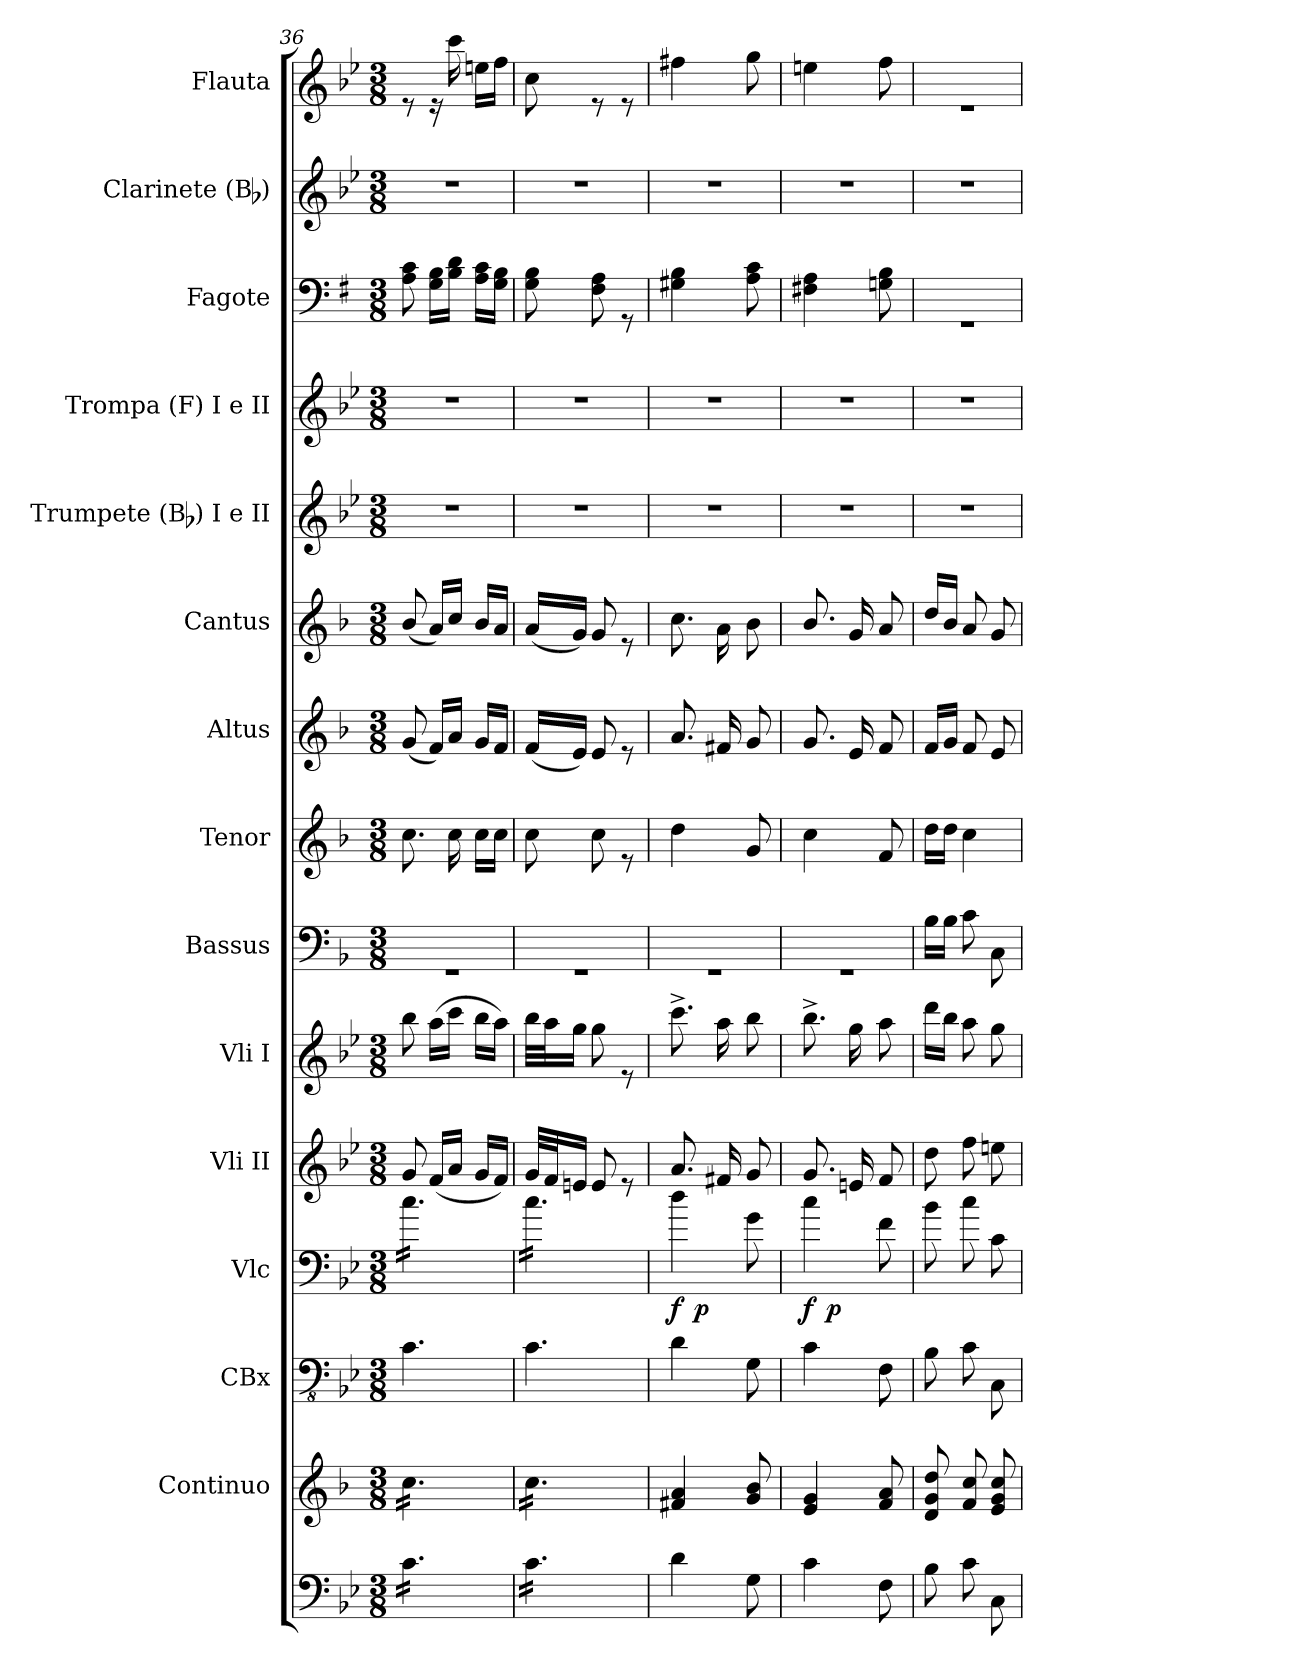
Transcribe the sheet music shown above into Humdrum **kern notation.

**kern	**kern	**kern	**kern	**dynam	**kern	**kern	**kern	**kern	**kern	**kern	**kern	**kern	**kern	**kern	**kern
*part15	*part14	*part13	*part12	*part12	*part11	*part10	*part9	*part8	*part7	*part6	*part5	*part4	*part3	*part2	*part1
*staff15	*staff14	*staff13	*staff12	*staff12	*staff11	*staff10	*staff9	*staff8	*staff7	*staff6	*staff5	*staff4	*staff3	*staff2	*staff1
*	*I"Continuo	*I"CBx	*I"Vlc	*	*I"Vli II	*I"Vli I	*I"Bassus	*I"Tenor	*I"Altus	*I"Cantus	*I"Trumpete (Bb) I e II	*I"Trompa (F) I e II	*I"Fagote	*I"Clarinete (Bb)	*I"Flauta
*	*	*	*	*	*	*	*	*	*	*	*I'Trb	*	*	*	*
*clefF4	*clefG2	*clefFv4	*clefF4	*	*clefG2	*clefG2	*clefF4	*clefG2	*clefG2	*clefG2	*clefG2	*clefG2	*clefF4	*clefG2	*clefG2
*	*	*	*ITrd7c12	*	*	*	*	*	*	*	*	*	*ITrd1c2	*ITrd-7c-12	*
*k[b-e-]	*k[b-]	*k[b-e-]	*k[b-e-]	*	*k[b-e-]	*k[b-e-]	*k[b-]	*k[b-]	*k[b-]	*k[b-]	*k[b-e-]	*k[b-e-]	*k[b-]	*k[b-e-]	*k[b-e-]
*B-:	*F:	*B-:	*B-:	*	*B-:	*B-:	*F:	*F:	*F:	*F:	*B-:	*B-:	*F:	*B-:	*B-:
*M3/8	*M3/8	*M3/8	*M3/8	*	*M3/8	*M3/8	*M3/8	*M3/8	*M3/8	*M3/8	*M3/8	*M3/8	*M3/8	*M3/8	*M3/8
=36	=36	=36	=36	=36	=36	=36	=36	=36	=36	=36	=36	=36	=36	=36	=36
*tremolo	*	*	*	*	*	*	*	*	*	*	*	*	*	*	*
*	*tremolo	*	*	*	*	*	*	*	*	*	*	*	*	*	*
*	*	*	*tremolo	*	*	*	*	*	*	*	*	*	*	*	*
16c\LL	16cc\LL	4.C\	16c\LL	.	8g/	8bb-\	4.rGG	8.cc\	(<8g/	(<8b-/	4.rdd	4.rdd	8G\ 8B-\	4.rdd	8re
16c\	16cc\	.	16c\	.	.	.	.	.	.	.	.	.	.	.	.
16c\	16cc\	.	16c\	.	(<16f/LL	(>16aa\LL	.	.	16f/LL)	16a/LL)	.	.	16F\ 16A\LL	.	16rd
16c\	16cc\	.	16c\	.	16a/JJ	16ccc\JJ	.	16cc\	16a/JJ	16cc/JJ	.	.	16A\ 16c\JJ	.	16ccc\
16c\	16cc\	.	16c\	.	16g/LL	16bb-\LL	.	16cc\LL	16g/LL	16b-/LL	.	.	16G\ 16B-\LL	.	16een\LL
16c\JJ	16cc\JJ	.	16c\JJ	.	16f/JJ)	16aa\JJ)	.	16cc\JJ	16f/JJ	16a/JJ	.	.	16F\ 16A\JJ	.	16ff\JJ
=37	=37	=37	=37	=37	=37	=37	=37	=37	=37	=37	=37	=37	=37	=37	=37
16c\LL	16cc\LL	4.C\	16c\LL	.	32g/LLL	32bb-\LLL	4.rGG	8cc\	(<16f/LL	(<16a/LL	4.rdd	4.rdd	8F\ 8A\	4.rdd	8cc\
.	.	.	.	.	32f/J	32aa\J	.	.	.	.	.	.	.	.	.
16c\	16cc\	.	16c\	.	16en/JJ	16gg\JJ	.	.	16e/JJ)	16g/JJ)	.	.	.	.	.
16c\	16cc\	.	16c\	.	8e/	8gg\	.	8cc\	8e/	8g/	.	.	8E\ 8G\	.	8re
16c\	16cc\	.	16c\	.	.	.	.	.	.	.	.	.	.	.	.
16c\	16cc\	.	16c\	.	8re	8re	.	8re	8re	8re	.	.	8rGG	.	8re
16c\JJ	16cc\JJ	.	16c\JJ	.	.	.	.	.	.	.	.	.	.	.	.
*	*	*	*Xtremolo	*	*	*	*	*	*	*	*	*	*	*	*
*	*Xtremolo	*	*	*	*	*	*	*	*	*	*	*	*	*	*
*Xtremolo	*	*	*	*	*	*	*	*	*	*	*	*	*	*	*
=38	=38	=38	=38	=38	=38	=38	=38	=38	=38	=38	=38	=38	=38	=38	=38
!	!	!	!	!LO:DY:b	!	!	!	!	!	!	!	!	!	!	!
*	*	*	*^	*	*	*	*	*	*	*	*	*	*	*	*
4d\	4f#X/ 4a/	4D\	4d\	16.ryy	f	8.a/	8.ccc^>\	4.rGG	4dd\	8.a/	8.cc\	4.rdd	4.rdd	4F#X\ 4A\	4.rdd	4ff#X\
!	!	!	!	!	!LO:DY:b	!	!	!	!	!	!	!	!	!	!	!
.	.	.	.	4ryy	p	.	.	.	.	.	.	.	.	.	.	.
.	.	.	.	.	.	16f#X/	16aa\	.	.	16f#X/	16a\	.	.	.	.	.
8G\	8g/ 8b-/	8GG\	8G\	.	.	8g/	8bb-\	.	8g/	8g/	8b-\	.	.	8G\ 8B-\	.	8gg\
.	.	.	.	32ryy	.	.	.	.	.	.	.	.	.	.	.	.
!!LO:PB:g=z
=39	=39	=39	=39	=39	=39	=39	=39	=39	=39	=39	=39	=39	=39	=39	=39	=39
!	!	!	!	!	!LO:DY:b	!	!	!	!	!	!	!	!	!	!	!
4c\	4e/ 4g/	4C\	4c\	16.ryy	f	8.g/	8.bb-^>\	4.rGG	4cc\	8.g/	8.b-/	4.rdd	4.rdd	4Eni\ 4G\	4.rdd	4een\
!	!	!	!	!	!LO:DY:b	!	!	!	!	!	!	!	!	!	!	!
.	.	.	.	4ryy	p	.	.	.	.	.	.	.	.	.	.	.
.	.	.	.	.	.	16en/	16gg\	.	.	16e/	16g/	.	.	.	.	.
8F\	8f/ 8a/	8FF\	8F\	.	.	8f/	8aa\	.	8f/	8f/	8a/	.	.	8Fni\ 8A\	.	8ff\
.	.	.	.	32ryy	.	.	.	.	.	.	.	.	.	.	.	.
*	*	*	*v	*v	*	*	*	*	*	*	*	*	*	*	*	*
=40	=40	=40	=40	=40	=40	=40	=40	=40	=40	=40	=40	=40	=40	=40	=40
8B-\	8d/ 8g/ 8dd/	8BB-\	8B-\	.	8dd\	16ddd\LL	16B-\LL	16dd\LL	16f/LL	16dd/LL	4.rdd	4.rdd	4.rGG	4.rdd	4.re
.	.	.	.	.	.	16bb-\JJ	16B-\JJ	16dd\JJ	16g/JJ	16b-/JJ	.	.	.	.	.
8c\	8f/ 8cc/	8C\	8c\	.	8ff\	8aa\	8c\	4cc\	8f/	8a/	.	.	.	.	.
8C\	8e/ 8g/ 8cc/	8CC\	8C\	.	8een\	8gg\	8C\	.	8e/	8g/	.	.	.	.	.
=	=	=	=	=	=	=	=	=	=	=	=	=	=	=	=
*-	*-	*-	*-	*-	*-	*-	*-	*-	*-	*-	*-	*-	*-	*-	*-
